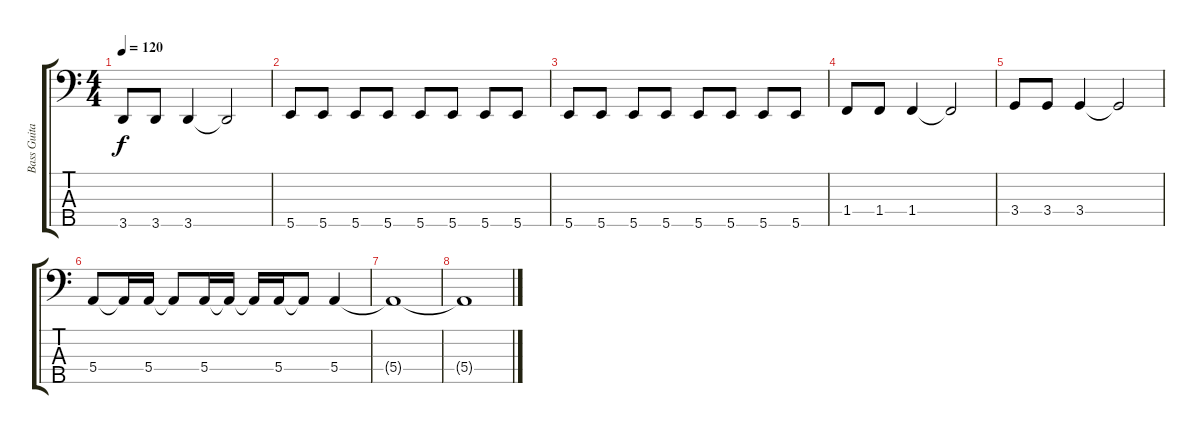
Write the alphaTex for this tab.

\track ("Bass Guitar" "Bass Guita") {instrument electricbassfinger}
\staff {score tabs}
\tuning (G2 D2 A1 E1 B0) {hide}
\ts (4 4)
\tempo 120
\clef f4
\ks c
3.5.8{dy f} 3.5.8 3.5.4 3.5{t}.2 |
5.5.8 5.5.8 5.5.8 5.5.8 5.5.8 5.5.8 5.5.8 5.5.8 |
5.5.8 5.5.8 5.5.8 5.5.8 5.5.8 5.5.8 5.5.8 5.5.8 |
1.4.8 1.4.8 1.4.4 1.4{t}.2 |
3.4.8 3.4.8 3.4.4 3.4{t}.2 |
5.4.8 5.4{t}.16 5.4.16 5.4{t}.8 5.4.16 5.4{t}.16 5.4{t}.16 5.4.16 5.4{t}.8 5.4.4 |
5.4{t}.1{volume 5} |
5.4{t}.1
